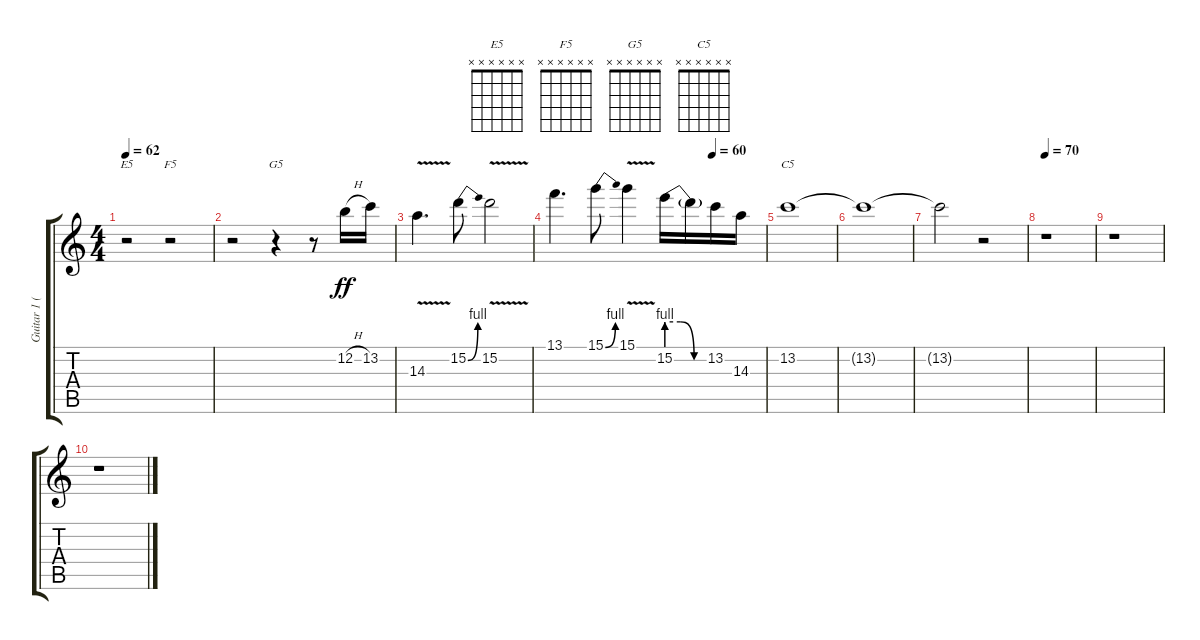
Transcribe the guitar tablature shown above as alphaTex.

\track ("Guitar 1 (Slash)" "Guitar 1 (") {instrument overdrivenguitar}
\staff {score tabs}
\tuning (E4 B3 G3 D3 A2 E2) {hide}
\chord ("E5" x x x x x x)
\chord ("F5" x x x x x x)
\chord ("G5" x x x x x x)
\chord ("C5" x x x x x x)
\ts (4 4)
\tempo 62
\clef g2
\ks c
r.2{ch "E5" dy ff} r.2{ch "F5"} |
r.2 r.4{ch "G5"} r.8 12.2{h}.16 13.2.16 |
14.3{v}.4{d} 15.2{be (bend 0 0 60 4)}.8 15.2{v}.2 |
\tempo (60 0.75)
13.1.4{d} 15.1{be (bend 0 0 60 4)}.8 15.1{v}.4 15.2{be (custom 0 4 20 4 40 0 60 0)}.16 15.2{t}.16 13.2.16 14.3.16 |
13.2.1{ch "C5"} |
13.2{t}.1 |
13.2{t}.2 r.2 |
\tempo 70
r.1 |
r.1 |
r.1
